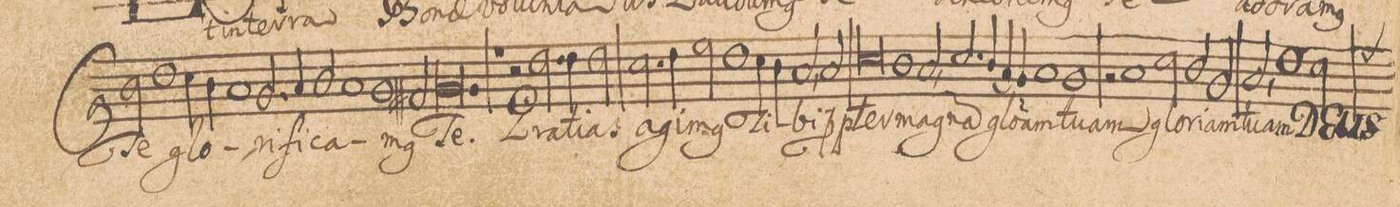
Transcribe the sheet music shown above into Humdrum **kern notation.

**kern	**text
*I"CANTVS.	*
*clefG2	*
*k[]	*
*met(C|)	*
*M2/1	*
2b\	Te
1dd	glo-
4cc\	.
4b\	.
=18-	=18-
1a	.
2.g/	-ri-
4a/	-fi-
=19-	=19-
2b/	-ca-
1a	.
1g	-m(us)
=20-	=20-
2f#X/	.
0.g	Te.
=21-	=21-
=22-	=22-
1r	.
2r	.
2.dd\	Gra-
=23-	=23-
4dd\	-ti-
2dd\	-as
2.cc\	a-
4dd\	-gi-
=24-	=24-
2ee\	-m(us)
1dd	Ti-
4cc\	.
4b\	.
=25-	=25-
2a,</	-bi
2a/	p(ro)-
0cc	-pter
=26-	=26-
1b	ma-
=27-	=27-
2a,</	-gna(m)
2.cc/	glo-
(4b/	-(ri)-
4a/)	.
4g/	-am
=28-	=28-
1a	tu-
1g	-am
=29-	=29-
2r	.
1a	glo-
2cc\	-ri-
=30-	=30-
2b/	-am
2g/	tu-
2a,</	-am
1dd\	DE-
=31-	=31-
2cc\	-US
*custos:ee	*
*-	*-
